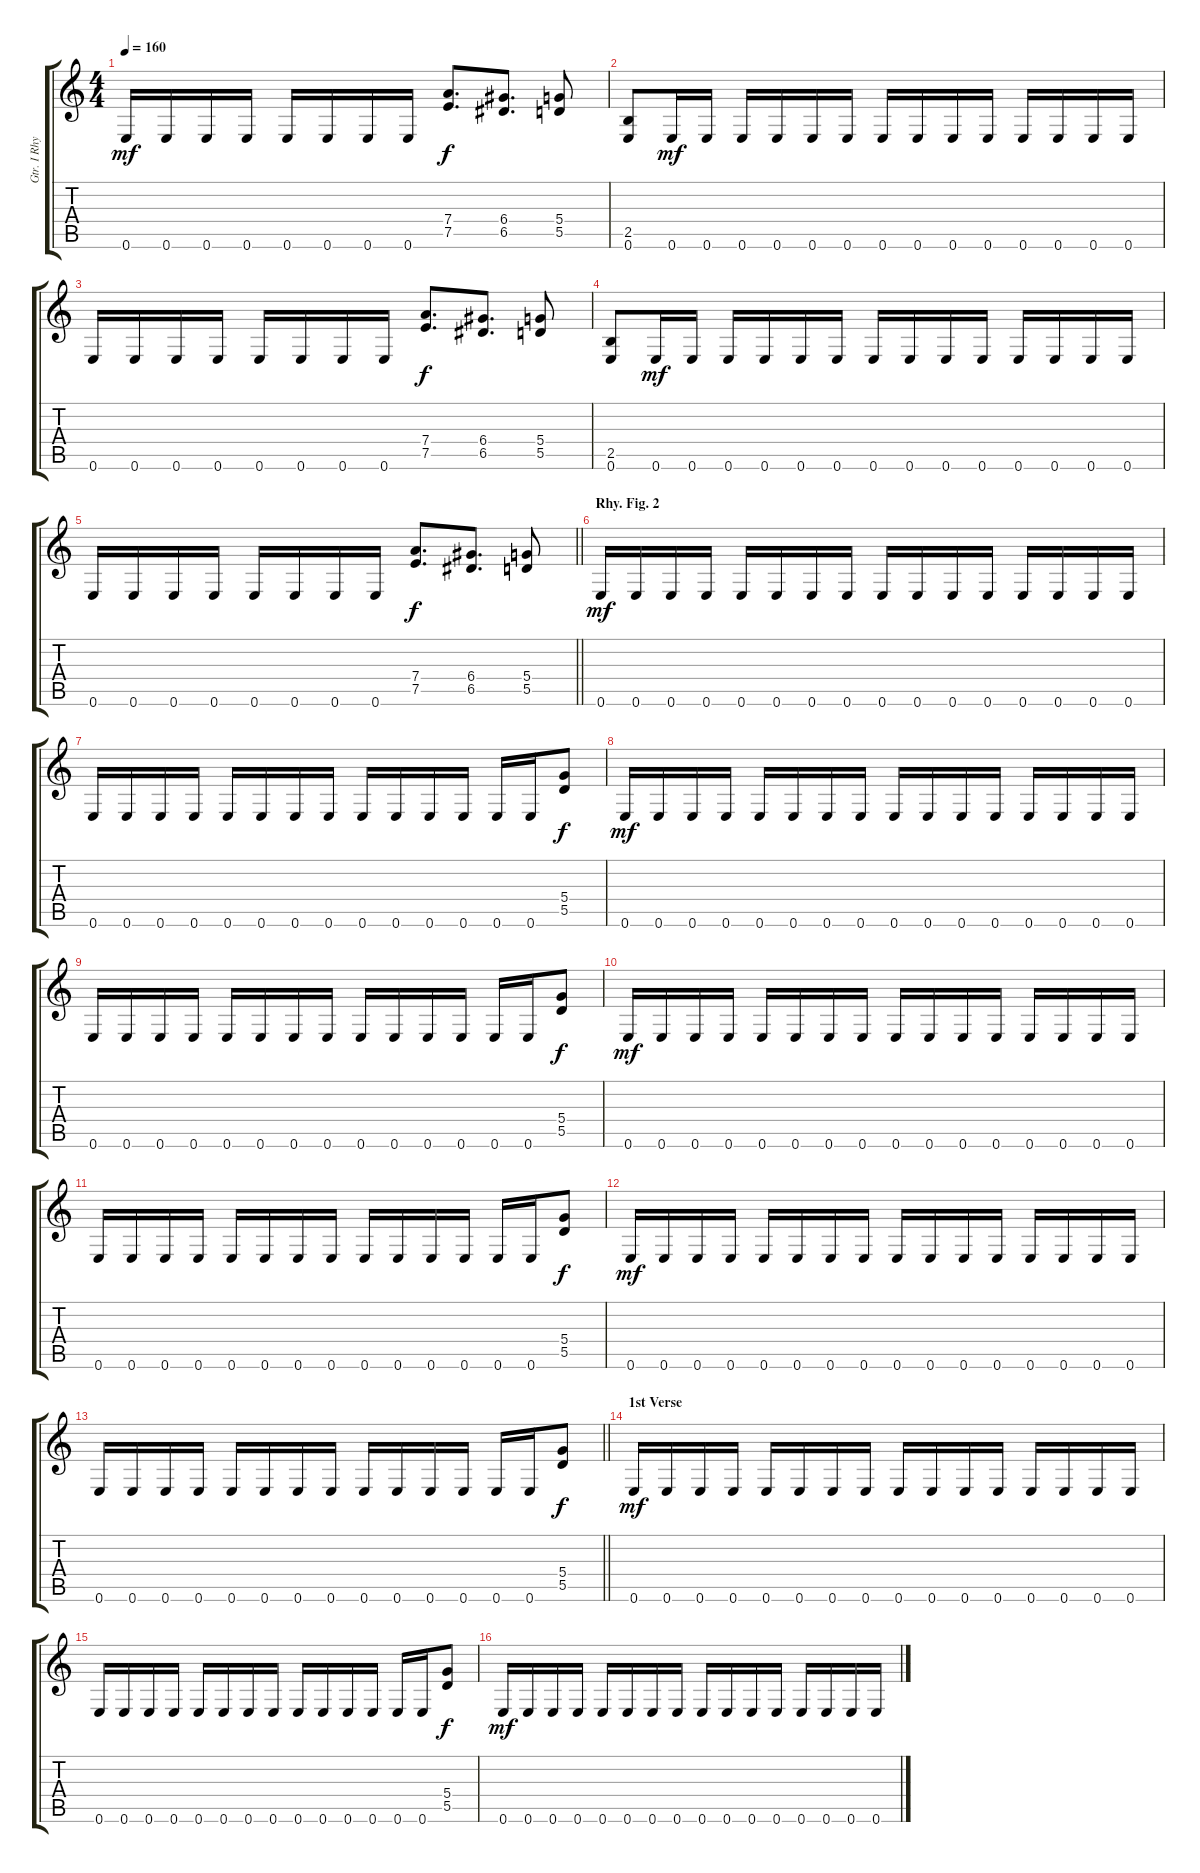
\track ("Gtr. I Rhytm" "Gtr. I Rhy") {instrument overdrivenguitar}
\staff {score tabs}
\tuning (E4 B3 G3 D3 A2 E2) {hide}
\ts (4 4)
\tempo 160
\clef g2
\ks c
0.6.16{dy mf} 0.6.16 0.6.16 0.6.16 0.6.16 0.6.16 0.6.16 0.6.16 (7.4 7.5).8{d dy f} (6.4 6.5).8{d} (5.4 5.5).8 |
(2.5 0.6).8 0.6.16{dy mf} 0.6.16 0.6.16 0.6.16 0.6.16 0.6.16 0.6.16 0.6.16 0.6.16 0.6.16 0.6.16 0.6.16 0.6.16 0.6.16 |
0.6.16 0.6.16 0.6.16 0.6.16 0.6.16 0.6.16 0.6.16 0.6.16 (7.4 7.5).8{d dy f} (6.4 6.5).8{d} (5.4 5.5).8 |
(2.5 0.6).8 0.6.16{dy mf} 0.6.16 0.6.16 0.6.16 0.6.16 0.6.16 0.6.16 0.6.16 0.6.16 0.6.16 0.6.16 0.6.16 0.6.16 0.6.16 |
\barLineRight lightlight
0.6.16 0.6.16 0.6.16 0.6.16 0.6.16 0.6.16 0.6.16 0.6.16 (7.4 7.5).8{d dy f} (6.4 6.5).8{d} (5.4 5.5).8 |
\section ("" "Rhy. Fig. 2")
0.6.16{dy mf} 0.6.16 0.6.16 0.6.16 0.6.16 0.6.16 0.6.16 0.6.16 0.6.16 0.6.16 0.6.16 0.6.16 0.6.16 0.6.16 0.6.16 0.6.16 |
0.6.16 0.6.16 0.6.16 0.6.16 0.6.16 0.6.16 0.6.16 0.6.16 0.6.16 0.6.16 0.6.16 0.6.16 0.6.16 0.6.16 (5.4 5.5).8{dy f} |
0.6.16{dy mf} 0.6.16 0.6.16 0.6.16 0.6.16 0.6.16 0.6.16 0.6.16 0.6.16 0.6.16 0.6.16 0.6.16 0.6.16 0.6.16 0.6.16 0.6.16 |
0.6.16 0.6.16 0.6.16 0.6.16 0.6.16 0.6.16 0.6.16 0.6.16 0.6.16 0.6.16 0.6.16 0.6.16 0.6.16 0.6.16 (5.4 5.5).8{dy f} |
0.6.16{dy mf} 0.6.16 0.6.16 0.6.16 0.6.16 0.6.16 0.6.16 0.6.16 0.6.16 0.6.16 0.6.16 0.6.16 0.6.16 0.6.16 0.6.16 0.6.16 |
0.6.16 0.6.16 0.6.16 0.6.16 0.6.16 0.6.16 0.6.16 0.6.16 0.6.16 0.6.16 0.6.16 0.6.16 0.6.16 0.6.16 (5.4 5.5).8{dy f} |
0.6.16{dy mf} 0.6.16 0.6.16 0.6.16 0.6.16 0.6.16 0.6.16 0.6.16 0.6.16 0.6.16 0.6.16 0.6.16 0.6.16 0.6.16 0.6.16 0.6.16 |
\barLineRight lightlight
0.6.16 0.6.16 0.6.16 0.6.16 0.6.16 0.6.16 0.6.16 0.6.16 0.6.16 0.6.16 0.6.16 0.6.16 0.6.16 0.6.16 (5.4 5.5).8{dy f} |
\section ("" "1st Verse")
0.6.16{dy mf} 0.6.16 0.6.16 0.6.16 0.6.16 0.6.16 0.6.16 0.6.16 0.6.16 0.6.16 0.6.16 0.6.16 0.6.16 0.6.16 0.6.16 0.6.16 |
0.6.16 0.6.16 0.6.16 0.6.16 0.6.16 0.6.16 0.6.16 0.6.16 0.6.16 0.6.16 0.6.16 0.6.16 0.6.16 0.6.16 (5.4 5.5).8{dy f} |
0.6.16{dy mf} 0.6.16 0.6.16 0.6.16 0.6.16 0.6.16 0.6.16 0.6.16 0.6.16 0.6.16 0.6.16 0.6.16 0.6.16 0.6.16 0.6.16 0.6.16
